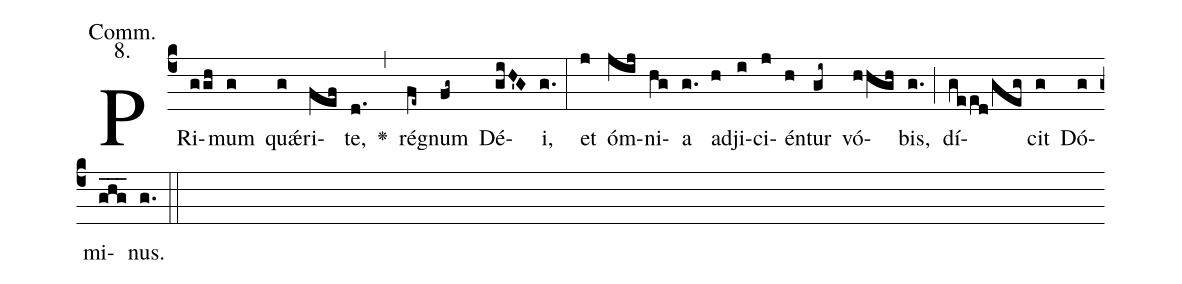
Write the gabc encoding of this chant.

annotation: Comm.;
annotation: 8.;
%%
(c4)PRi(ggh)mum(g) qu<sp>'ae</sp>(g)ri(fef)te,(d.) <v>\greheightstar</v>(,) ré(fe~)gnum(fg~) Dé(giH'G)i,(g.) (:) et(j) óm(jij)ni(hg)a(g.) ad(h)ji(i)ci(j)én(h)tur(gi~) vó(hhgh)bis,(g.) (;) dí(ge/ed/geg)cit(g) Dó(g)mi(g_h_g_)nus.(g.) (::)
